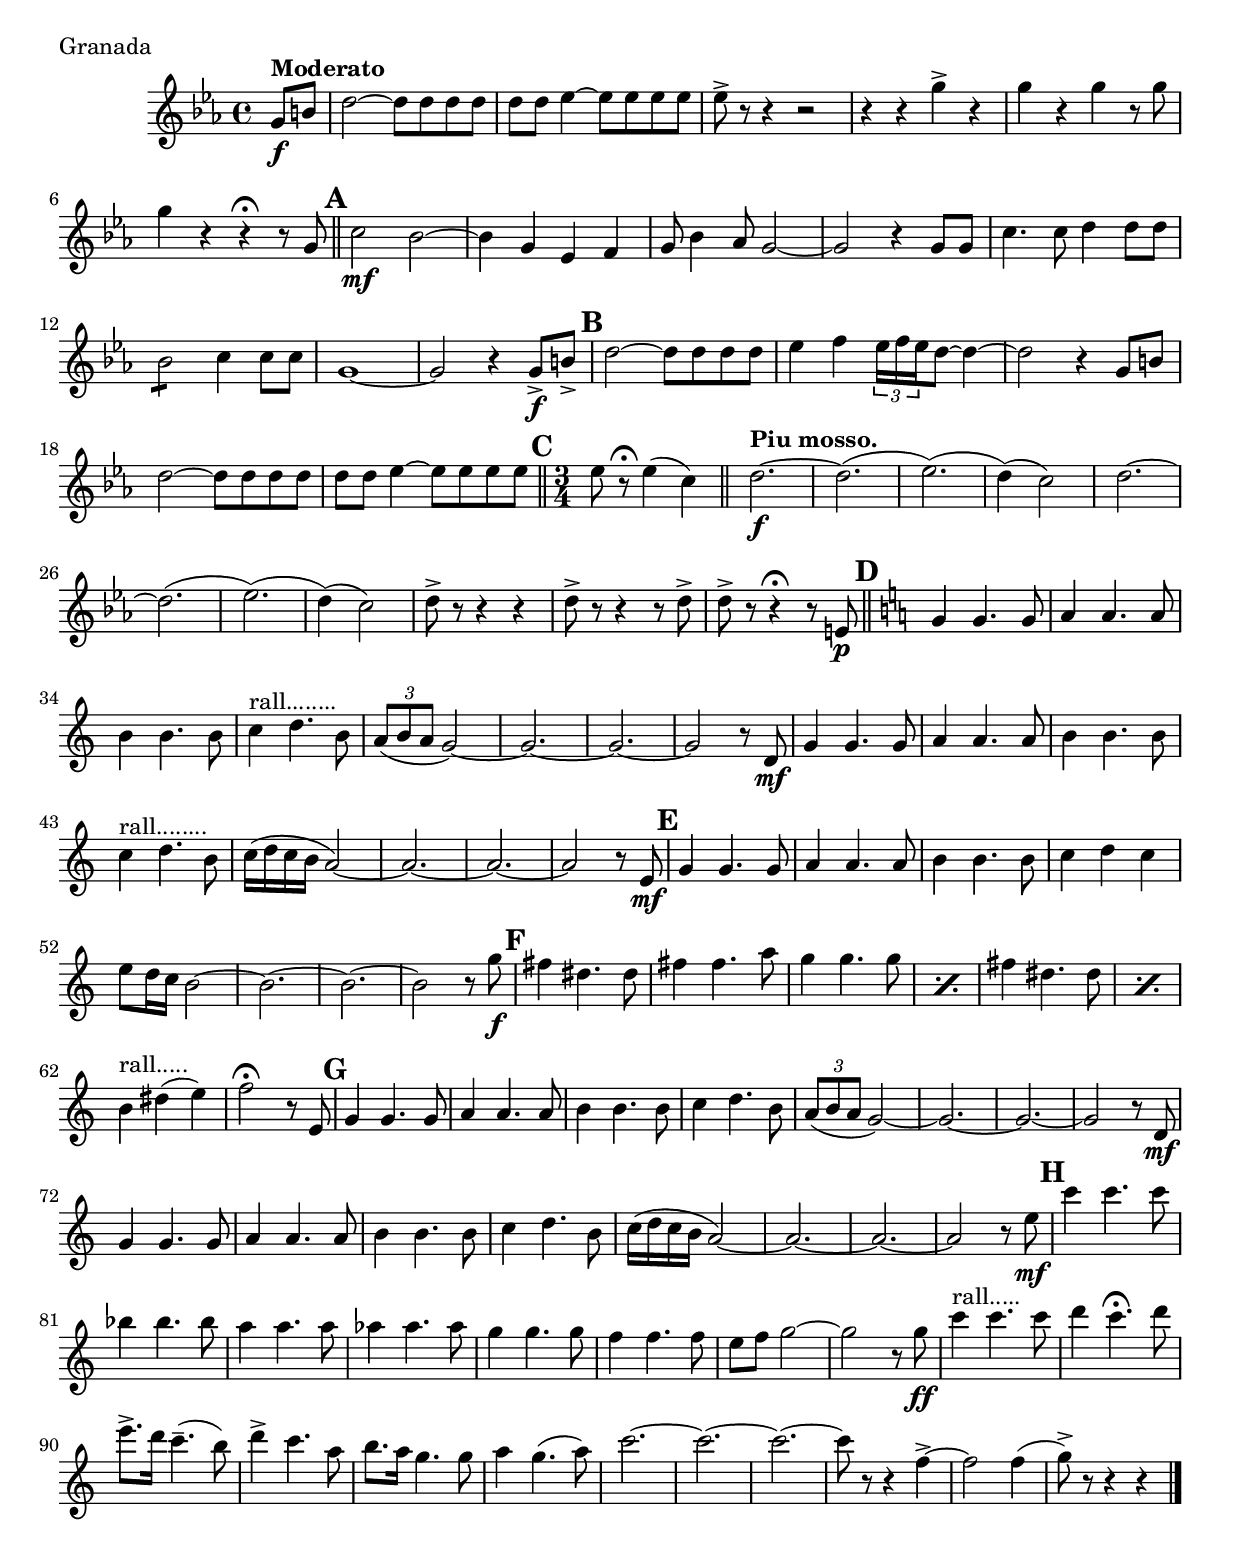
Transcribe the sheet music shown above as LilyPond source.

\version "2.22.1"
% When ready to include in collection:	1. Comment out top section with \Include file(s)
%					2. \midi section if present.
%Comment out from here
%{
\include "../../../Includes/Polis_format.ily"

%...to here
%}
  \score {

    % Svenska Polisens Marscher: 1. Title    
    \relative c'' { 
    	    \key ees \major \time 4/4 
    	    \compressEmptyMeasures
    	    \set Score.markFormatter = #format-mark-box-numbers
    	    \partial 4 g8\f^\markup {\bold {Moderato}} b |d2~ d8 d d d 
    	    d d ees4~ ees8 ees ees ees |ees-> r r4 r2 | r4 r g-> r |g r g r8 g 
    	    g4 r4 r\fermata r8 g, \bar "||"
    	    
%Rehearsal mark 1
	\mark \default
    	c2\mf bes~ |bes4 g ees f |g8 bes4 aes8 g2~ |g r4 g8 g |c4. c8 d4 d8 d 
    	bes2:8 c4 c8 c |g1~ |g2 r4 g8->\f b->
    	
%Rehearsal mark 2
	\mark \default
	d2~ d8 d d d |ees4 f \times 2/3 {ees16 f ees} d8~ d4~ |d2 r4 g,8 b
	d2~ d8 d d d |d d ees4~ ees8 ees ees ees \bar "||"

%Rehearsal mark 3
	\mark \default
   	\time 3/4
   	ees r\fermata ees4 (c) \bar "||"
   	d2.~\f^\markup {\bold {Piu mosso.}} |d ( |ees) ( |d4) (c2) |d2.~ |d ( |
   	ees) ( |d4) (c2) |d8-> r r4 r |d8-> r r4 r8 d-> |d-> r r4\fermata r8 e,\p
   	\bar "||"
   	
%Rehearsal mark 4
	\mark \default
	\key c \major
	g4 g4. g8 |a4 a4. a8 |b4 b4. b8 |c4^\markup {rall........} d4. b8 
	\times 2/3 {a8 (b a} g2~)
	g2.~ |g~ |g2 r8 d\mf |g4 g4. g8 |a4 a4. a8 |b4 b4. b8 
	c4^\markup {rall........} d4. b8 
	c16 (d c b a2~)|a2.~ |a~ |a2 r8 e\mf
	
%Rehearsal mark 5
	\mark \default
	g4 g4. g8 |a4 a4. a8 |b4 b4. b8 |c4 d c 
	e8 d16 c b2~ |b2.~ |b2.~ 
	b2 r8 g'\f 
%Rehearsal mark 6
	\mark \default
	fis4 dis4. dis8 |fis4 fis4. a8 |\repeat percent 2 {g4 g4. g8} 
	\repeat percent 2 {fis4 dis4. dis8} |b4^\markup {rall.....} dis (e) 
	f2\fermata r8 e,
	
%Rehearsal mark 7
	\mark \default
	g4 g4. g8 |a4 a4. a8 |b4 b4. b8 |c4 d4. b8 |\times 2/3 {a8 (b a} g2~)
	g2.~ |g~ |g2 r8 d\mf |g4 g4. g8 |a4 a4. a8 |b4 b4. b8 |c4 d4. b8 
	c16 (d c b a2~)|a2.~ |a~ |a2 r8 e'\mf

%Rehearsal mark 8
	\mark \default
	c'4 c4. c8 |bes4 bes4. bes8 |a4 a4. a8 |aes4 aes4. aes8 |g4 g4. g8
	f4 f4. f8 |e f g2~ |g r8 g\ff |c4^\markup {rall.....} c4. c8 
	d4 c4.\fermata d8 
	e8.-> d16 c4.-- (b8) |d4-> c4. a8 |b8. a16 g4. g8 |a4 g4. (a8) |c2.~
	c~ |c~ |c8 r r4 f,~-> |f2 f4 ( |g8->) r r4 r \bar "|." 
	
    }%end relative
    \header {
    	    piece = "Granada"
    	    composer = "A. Lara"
    	}
  }%end score
